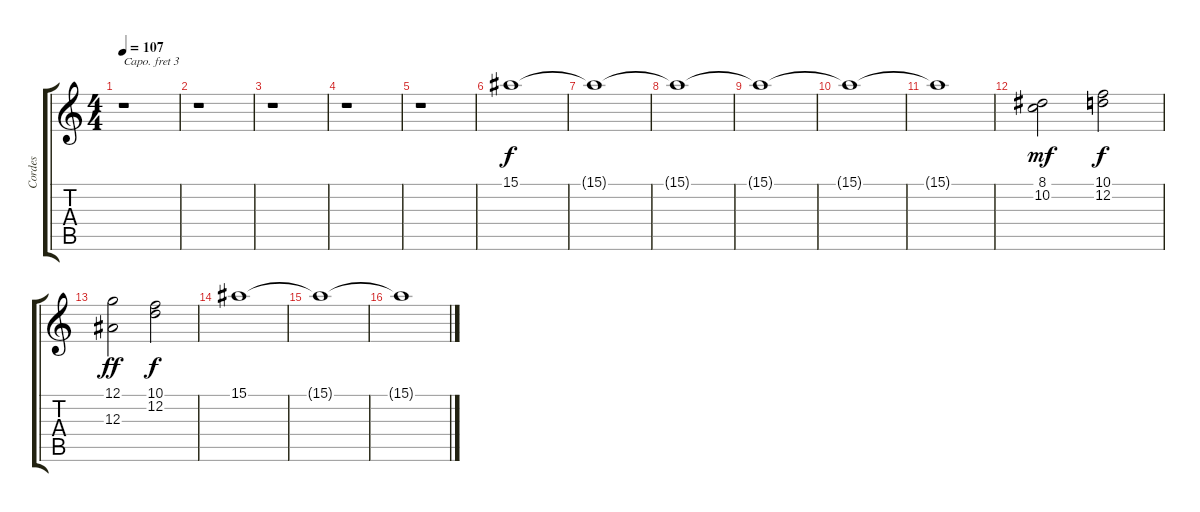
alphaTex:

\track ("Cordes" "Cordes") {instrument stringensemble2}
\staff {score tabs}
\capo 3
\tuning (E4 B3 G3 D3 A2 E2) {hide}
\ts (4 4)
\tempo 107
\clef g2
\ks c
r.1{dy f} |
r.1 |
r.1 |
r.1 |
r.1 |
15.1.1 |
15.1{t}.1 |
15.1{t}.1 |
15.1{t}.1 |
15.1{t}.1 |
15.1{t}.1 |
(8.1 10.2).2{dy mf} (10.1 12.2).2{dy f} |
(12.1 12.3).2{dy ff} (10.1 12.2).2{dy f} |
15.1.1 |
15.1{t}.1 |
15.1{t}.1
